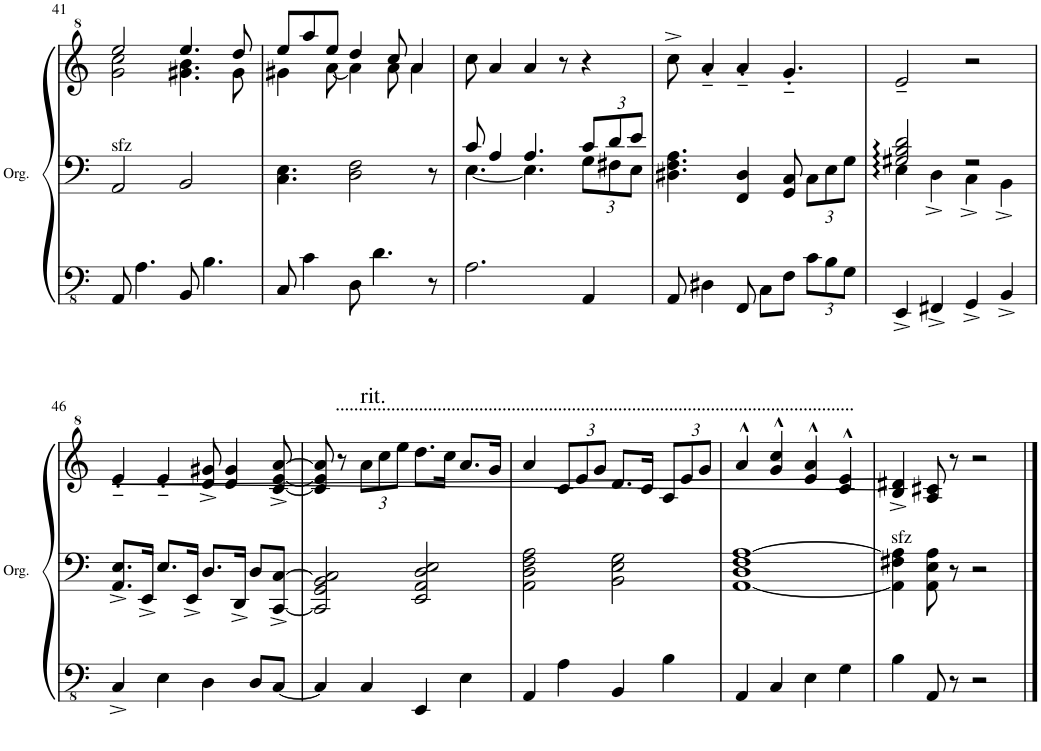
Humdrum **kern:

**kern	**kern	**kern	**dynam
*part1	*part1	*part1	*part1
*staff3	*staff2	*staff1	*staff1/2/3
*I"Orgue	*	*	*
*I'Org.	*	*	*
!!LO:PB:g=z
*clefFv4	*clefF4	*clefG^2	*
*k[]	*k[]	*k[]	*
*M4/4	*M4/4	*M4/4	*
=41	=41	=41	=41
*	*	*^	*
!	!LO:TX:a:t=sfz	!	!	!
8AAA/	2AA/	2eee/	2gg\ 2ccc\	.
4.AA\	.	.	.	.
8BBB/	2BB/	4.eee/	4.gg#X\ 4.bb\	.
4.BB\	.	.	.	.
.	.	8ddd/	8gg#\	.
=42	=42	=42	=42	=42
8CC/	4.C\ 4.E\	8eee/L	4gg#X\	.
4C\	.	8aaa/	.	.
.	.	8eee/J	[8aa\	.
8DD\	2D\ 2F\	4ddd/	4aa\]	.
4.D\	.	.	.	.
.	.	8ccc/	8aa\	.
.	.	4aa/	4aa\	.
8r	8r	.	.	.
*	*	*v	*v	*
=43	=43	=43	=43
*	*^	*	*
2.AA\	8c/	[4.E\	8ccc\	.
.	4A/	.	4aa/	.
.	4.A/	4.E\]	4aa/	.
.	.	.	8r	.
*	*Xbrackettup	*	*	*
4AAA/	12c/L	12G\L	4r	.
.	12d/	12F#X\	.	.
.	12e/J	12E\J	.	.
*	*v	*v	*	*
=44	=44	=44	=44
8AAA/	4.D#X\ 4.F\ 4.A\	8ccc^\	.
4DD#X\	.	4aa'~/	.
8FFF/	4FF/ 4D#/	4aa'~/	.
8CC\L	.	.	.
8FF\J	8GG/ 8C/	4.gg'~/	.
*Xbrackettup	*	*	*
12C\L	12C\L	.	.
12BB\	12E\	.	.
12GG\J	12G\J	.	.
=45	=45	=45	=45
*	*^	*	*
4EEE^/	2G#X/ 2B/ 2d/	4E\	2ee~/	.
4FFF#X^/	.	4D^\	.	.
4GGG^/	2r	4C^\	2r	.
4BBB^/	.	4BB^\	.	.
!!LO:LB:g=z
=46	=46	=46	=46	=46
!	!	!	!	!LO:HP:b
*	*v	*v	*	*
4CC^/	8.AA/^ 8.E/^L	4ee'~/	<
.	16EE^/Jk	.	.
4EE\	8.E/L	4ee'~/	.
.	16EE^/Jk	.	.
4DD\	8.D/L	8dd/^ 8gg#X/^	.
.	.	4dd/ 4gg#/	.
.	16DD^/Jk	.	.
8DD/L	8D/L	.	.
[8CC/J	[8CC/^ [8C/^J	[8cc/^ [8ee/^ [8aa/^	.
=47	=47	=47	=47
4CC/]	2CC/] 2GG/ 2BB/ 2C/]	8cc/] 8ee/] 8aa/]	.
.	.	8r	.
*	*	*Xbrackettup	*
!	!	!LO:TX:a:t=rit.	!
4CC/	.	12aa\L	.
.	.	12ccc\	.
.	.	12eee\J	.
4EEE/	2EE/ 2AA/ 2D/ 2E/	8.ddd\L	.
.	.	16ccc\Jk	.
4EE\	.	8.aa/L	.
.	.	16gg/Jk	.
=48	=48	=48	=48
4AAA/	2AA\ 2D\ 2F\ 2A\	4aa/	.
4AA\	.	12cc/L	.
.	.	12ee/	.
.	.	12gg/J	.
4BBB/	2BB\ 2E\ 2G\	8.dd/L	.
.	.	16cc/Jk	.
4BB\	.	12a/L	.
.	.	12ee/	.
.	.	12gg/J	.
=49	=49	=49	=49
4AAA/	[1AA 1D 1F [1A	4aa^^/	.
4CC/	.	4gg/^^ 4ccc/^^	.
4EE\	.	4ee/^^ 4aa/^^	.
4GG\	.	4cc/^^ 4ee/^^	.
=50	=50	=50	=50
!	!LO:TX:a:t=sfz	!	!
4BB\	4AA\] 4F#X\ 4A\]	4b/^ 4dd#X/^	.
8AAA/	8AA\ 8E\ 8A\	8a/ 8cc#X/	[
8r	8r	8r	.
2r	2r	2r	.
==	==	==	==
*-	*-	*-	*-
